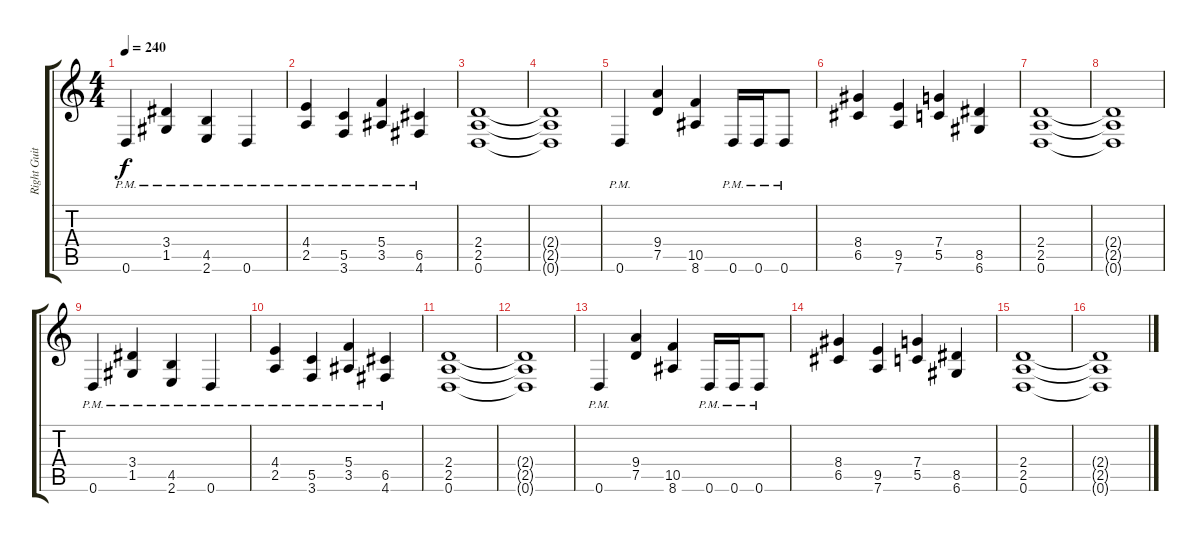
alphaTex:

\track ("Right Guitar" "Right Guit") {instrument distortionguitar}
\staff {score tabs}
\tuning (D4 A3 F3 C3 G2 D2) {hide}
\ts (4 4)
\tempo 240
\clef g2
\ks c
0.6{pm}.4{dy f} (3.4{pm} 1.5{pm}).4 (4.5{pm} 2.6{pm}).4 0.6{pm}.4 |
(4.4{pm} 2.5{pm}).4 (5.5{pm} 3.6{pm}).4 (5.4{pm} 3.5{pm}).4 (6.5{pm} 4.6{pm}).4 |
(2.4 2.5 0.6).1 |
(2.4{t} 2.5{t} 0.6{t}).1 |
0.6{pm}.4 (9.4 7.5).4 (10.5 8.6).4 0.6{pm}.16 0.6{pm}.16 0.6{pm}.8 |
(8.4 6.5).4 (9.5 7.6).4 (7.4 5.5).4 (8.5 6.6).4 |
(2.4 2.5 0.6).1 |
(2.4{t} 2.5{t} 0.6{t}).1 |
0.6{pm}.4 (3.4{pm} 1.5{pm}).4 (4.5{pm} 2.6{pm}).4 0.6{pm}.4 |
(4.4{pm} 2.5{pm}).4 (5.5{pm} 3.6{pm}).4 (5.4{pm} 3.5{pm}).4 (6.5{pm} 4.6{pm}).4 |
(2.4 2.5 0.6).1 |
(2.4{t} 2.5{t} 0.6{t}).1 |
0.6{pm}.4 (9.4 7.5).4 (10.5 8.6).4 0.6{pm}.16 0.6{pm}.16 0.6{pm}.8 |
(8.4 6.5).4 (9.5 7.6).4 (7.4 5.5).4 (8.5 6.6).4 |
(2.4 2.5 0.6).1 |
(2.4{t} 2.5{t} 0.6{t}).1
